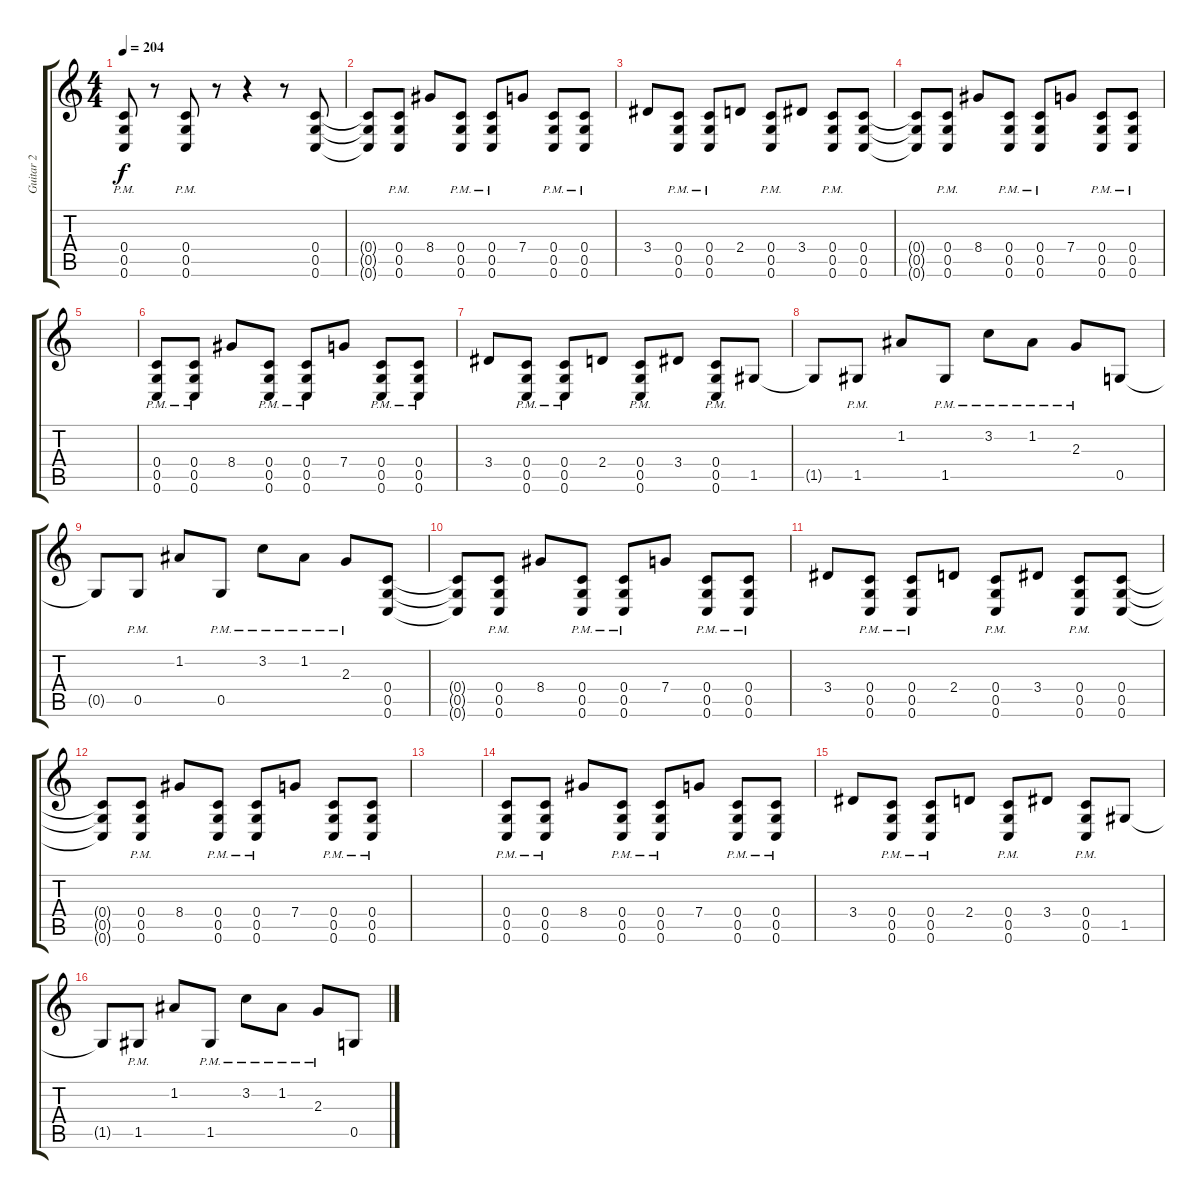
\track ("Guitar 2" "Guitar 2") {instrument distortionguitar}
\staff {score tabs}
\tuning (D4 A3 F3 C3 G2 C2) {hide}
\ts (4 4)
\tempo 204
\clef g2
\ks c
(0.4{pm} 0.5{pm} 0.6{pm}).8{dy f} r.8 (0.4{pm} 0.5{pm} 0.6{pm}).8 r.8 r.4 r.8 (0.4 0.5 0.6).8 |
(0.4{t} 0.5{t} 0.6{t}).8 (0.4{pm} 0.5{pm} 0.6{pm}).8 8.4.8 (0.4{pm} 0.5{pm} 0.6{pm}).8 (0.4{pm} 0.5{pm} 0.6{pm}).8 7.4.8 (0.4{pm} 0.5{pm} 0.6{pm}).8 (0.4{pm} 0.5{pm} 0.6{pm}).8 |
3.4.8 (0.4{pm} 0.5{pm} 0.6{pm}).8 (0.4{pm} 0.5{pm} 0.6{pm}).8 2.4.8 (0.4{pm} 0.5{pm} 0.6{pm}).8 3.4.8 (0.4{pm} 0.5{pm} 0.6{pm}).8 (0.4 0.5 0.6).8 |
(0.4{t} 0.5{t} 0.6{t}).8 (0.4{pm} 0.5{pm} 0.6{pm}).8 8.4.8 (0.4{pm} 0.5{pm} 0.6{pm}).8 (0.4{pm} 0.5{pm} 0.6{pm}).8 7.4.8 (0.4{pm} 0.5{pm} 0.6{pm}).8 (0.4{pm} 0.5{pm} 0.6{pm}).8 |
|
(0.4{pm} 0.5{pm} 0.6{pm}).8 (0.4{pm} 0.5{pm} 0.6{pm}).8 8.4.8 (0.4{pm} 0.5{pm} 0.6{pm}).8 (0.4{pm} 0.5{pm} 0.6{pm}).8 7.4.8 (0.4{pm} 0.5{pm} 0.6{pm}).8 (0.4{pm} 0.5{pm} 0.6{pm}).8 |
3.4.8 (0.4{pm} 0.5{pm} 0.6{pm}).8 (0.4{pm} 0.5{pm} 0.6{pm}).8 2.4.8 (0.4{pm} 0.5{pm} 0.6{pm}).8 3.4.8 (0.4{pm} 0.5{pm} 0.6{pm}).8 1.5.8 |
1.5{t}.8 1.5{pm}.8 1.2.8 1.5{pm}.8 3.2{pm}.8 1.2{pm}.8 2.3{pm}.8 0.5.8 |
0.5{t}.8 0.5{pm}.8 1.2.8 0.5{pm}.8 3.2{pm}.8 1.2{pm}.8 2.3{pm}.8 (0.4 0.5 0.6).8 |
(0.4{t} 0.5{t} 0.6{t}).8 (0.4{pm} 0.5{pm} 0.6{pm}).8 8.4.8 (0.4{pm} 0.5{pm} 0.6{pm}).8 (0.4{pm} 0.5{pm} 0.6{pm}).8 7.4.8 (0.4{pm} 0.5{pm} 0.6{pm}).8 (0.4{pm} 0.5{pm} 0.6{pm}).8 |
3.4.8 (0.4{pm} 0.5{pm} 0.6{pm}).8 (0.4{pm} 0.5{pm} 0.6{pm}).8 2.4.8 (0.4{pm} 0.5{pm} 0.6{pm}).8 3.4.8 (0.4{pm} 0.5{pm} 0.6{pm}).8 (0.4 0.5 0.6).8 |
(0.4{t} 0.5{t} 0.6{t}).8 (0.4{pm} 0.5{pm} 0.6{pm}).8 8.4.8 (0.4{pm} 0.5{pm} 0.6{pm}).8 (0.4{pm} 0.5{pm} 0.6{pm}).8 7.4.8 (0.4{pm} 0.5{pm} 0.6{pm}).8 (0.4{pm} 0.5{pm} 0.6{pm}).8 |
|
(0.4{pm} 0.5{pm} 0.6{pm}).8 (0.4{pm} 0.5{pm} 0.6{pm}).8 8.4.8 (0.4{pm} 0.5{pm} 0.6{pm}).8 (0.4{pm} 0.5{pm} 0.6{pm}).8 7.4.8 (0.4{pm} 0.5{pm} 0.6{pm}).8 (0.4{pm} 0.5{pm} 0.6{pm}).8 |
3.4.8 (0.4{pm} 0.5{pm} 0.6{pm}).8 (0.4{pm} 0.5{pm} 0.6{pm}).8 2.4.8 (0.4{pm} 0.5{pm} 0.6{pm}).8 3.4.8 (0.4{pm} 0.5{pm} 0.6{pm}).8 1.5.8 |
1.5{t}.8 1.5{pm}.8 1.2.8 1.5{pm}.8 3.2{pm}.8 1.2{pm}.8 2.3{pm}.8 0.5.8
